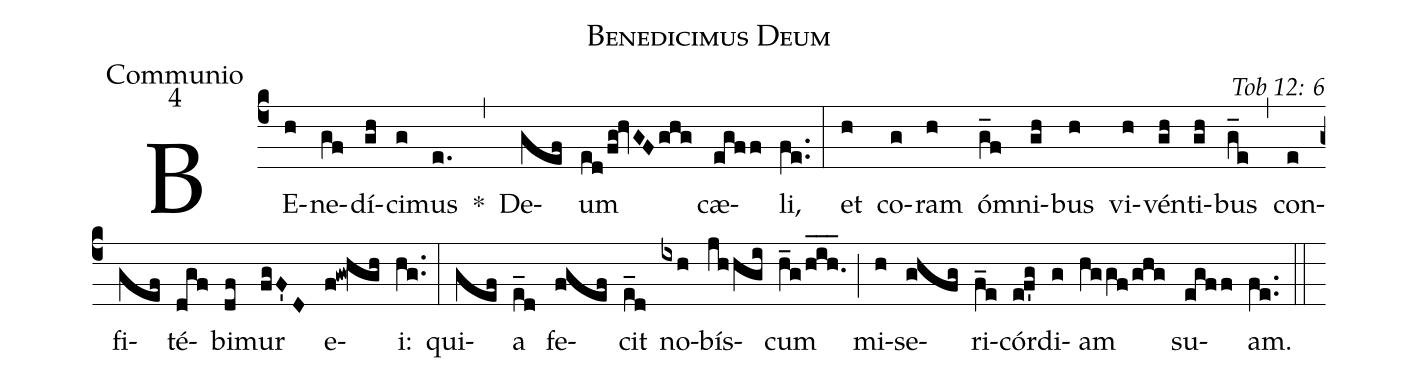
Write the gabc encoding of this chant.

name: Benedicimus Deum;
office-part: Communio;
mode: 4;
commentary: Tob 12: 6;
%%
(c4) BE(h)ne(gf)dí(gh)ci(g)mus(e.) *(,) De(gef)um(ed/fg!hvGF/ghg) cæ(egff)li,(fe..) (:)
et(h) co(g)ram(h) óm(g_f)ni(gh)bus(h) vi(h)vén(gh)ti(gh)bus(g_e) (,) con(e)fi(gef)té(dgf)bi(df)mur(fgF'D) e(f!gw!hgh)i:(hg..) (:)
qui(gef)a(e_d) fe(fgef)cit(e_d) no(ixh)bís(jh/hgi)cum(h_g/hih.___) (;) mi(h)se(ghfg)ri(f_e)cór(e!f'g)di(g)am(hg/gf/ghg) su(egff)am.(fe..) (::)
